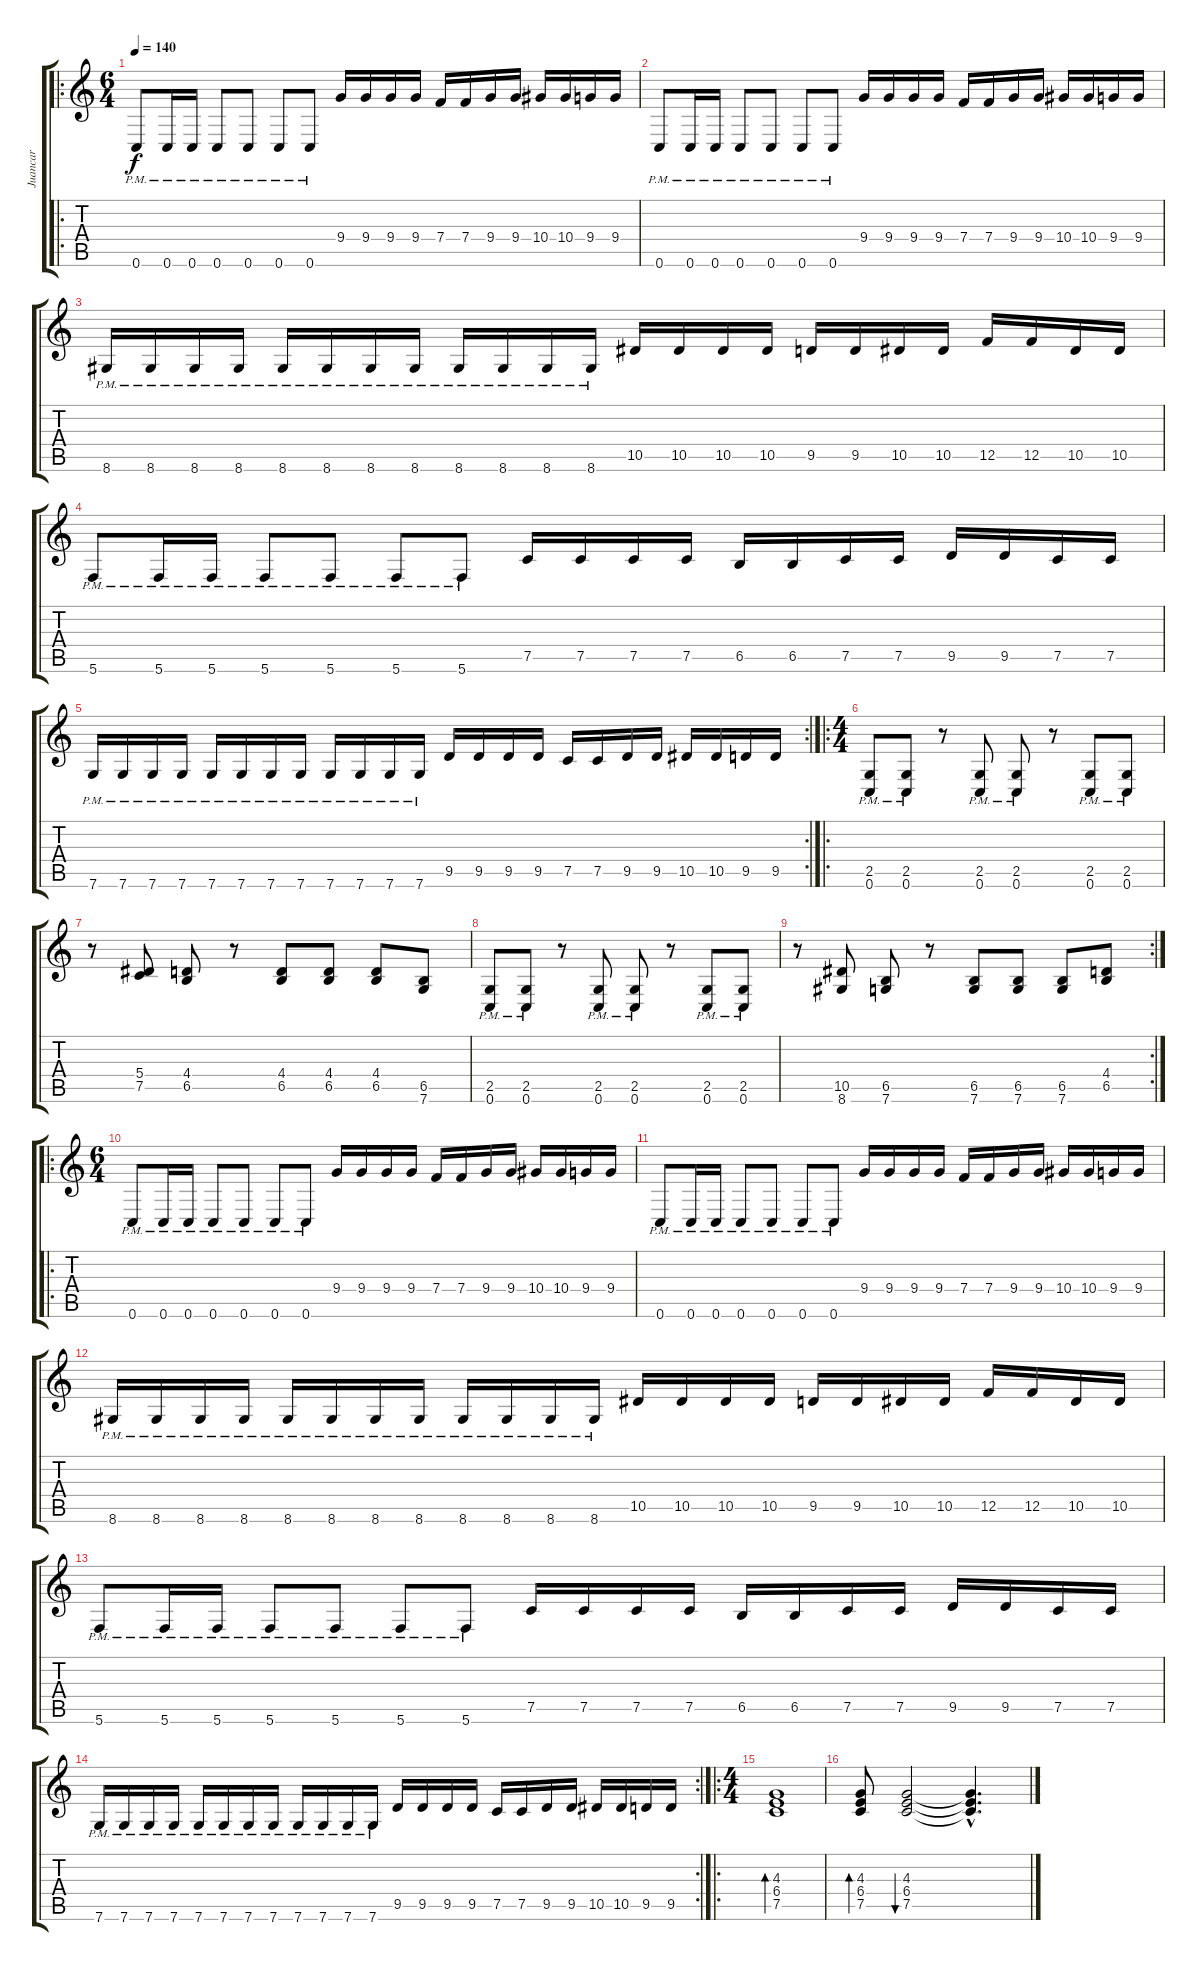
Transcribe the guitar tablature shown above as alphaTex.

\track ("Juancar" "Juancar") {instrument distortionguitar}
\staff {score tabs}
\tuning (C4 G3 Eb3 Bb2 F2 C2) {hide}
\ro
\ts (6 4)
\tempo 140
\clef g2
\ks c
0.6{pm}.8{dy f instrument distortionguitar} 0.6{pm}.16 0.6{pm}.16 0.6{pm}.8 0.6{pm}.8 0.6{pm}.8 0.6{pm}.8 9.4.16 9.4.16 9.4.16 9.4.16 7.4.16 7.4.16 9.4.16 9.4.16 10.4.16 10.4.16 9.4.16 9.4.16 |
0.6{pm}.8 0.6{pm}.16 0.6{pm}.16 0.6{pm}.8 0.6{pm}.8 0.6{pm}.8 0.6{pm}.8 9.4.16 9.4.16 9.4.16 9.4.16 7.4.16 7.4.16 9.4.16 9.4.16 10.4.16 10.4.16 9.4.16 9.4.16 |
8.6{pm}.16 8.6{pm}.16 8.6{pm}.16 8.6{pm}.16 8.6{pm}.16 8.6{pm}.16 8.6{pm}.16 8.6{pm}.16 8.6{pm}.16 8.6{pm}.16 8.6{pm}.16 8.6{pm}.16 10.5.16 10.5.16 10.5.16 10.5.16 9.5.16 9.5.16 10.5.16 10.5.16 12.5.16 12.5.16 10.5.16 10.5.16 |
5.6{pm}.8 5.6{pm}.16 5.6{pm}.16 5.6{pm}.8 5.6{pm}.8 5.6{pm}.8 5.6{pm}.8 7.5.16 7.5.16 7.5.16 7.5.16 6.5.16 6.5.16 7.5.16 7.5.16 9.5.16 9.5.16 7.5.16 7.5.16 |
\rc 2
7.6{pm}.16 7.6{pm}.16 7.6{pm}.16 7.6{pm}.16 7.6{pm}.16 7.6{pm}.16 7.6{pm}.16 7.6{pm}.16 7.6{pm}.16 7.6{pm}.16 7.6{pm}.16 7.6{pm}.16 9.5.16 9.5.16 9.5.16 9.5.16 7.5.16 7.5.16 9.5.16 9.5.16 10.5.16 10.5.16 9.5.16 9.5.16 |
\ro
\ts (4 4)
(2.5{pm} 0.6{pm}).8 (2.5{pm} 0.6{pm}).8 r.8 (2.5{pm} 0.6{pm}).8 (2.5{pm} 0.6{pm}).8 r.8 (2.5{pm} 0.6{pm}).8 (2.5{pm} 0.6{pm}).8 |
r.8 (5.4 7.5).8 (4.4 6.5).8 r.8 (4.4 6.5).8 (4.4 6.5).8 (4.4 6.5).8 (6.5 7.6).8 |
(2.5{pm} 0.6{pm}).8 (2.5{pm} 0.6{pm}).8 r.8 (2.5{pm} 0.6{pm}).8 (2.5{pm} 0.6{pm}).8 r.8 (2.5{pm} 0.6{pm}).8 (2.5{pm} 0.6{pm}).8 |
\rc 2
r.8 (10.5 8.6).8 (6.5 7.6).8 r.8 (6.5 7.6).8 (6.5 7.6).8 (6.5 7.6).8 (4.4 6.5).8 |
\ro
\ts (6 4)
0.6{pm}.8 0.6{pm}.16 0.6{pm}.16 0.6{pm}.8 0.6{pm}.8 0.6{pm}.8 0.6{pm}.8 9.4.16 9.4.16 9.4.16 9.4.16 7.4.16 7.4.16 9.4.16 9.4.16 10.4.16 10.4.16 9.4.16 9.4.16 |
0.6{pm}.8 0.6{pm}.16 0.6{pm}.16 0.6{pm}.8 0.6{pm}.8 0.6{pm}.8 0.6{pm}.8 9.4.16 9.4.16 9.4.16 9.4.16 7.4.16 7.4.16 9.4.16 9.4.16 10.4.16 10.4.16 9.4.16 9.4.16 |
8.6{pm}.16 8.6{pm}.16 8.6{pm}.16 8.6{pm}.16 8.6{pm}.16 8.6{pm}.16 8.6{pm}.16 8.6{pm}.16 8.6{pm}.16 8.6{pm}.16 8.6{pm}.16 8.6{pm}.16 10.5.16 10.5.16 10.5.16 10.5.16 9.5.16 9.5.16 10.5.16 10.5.16 12.5.16 12.5.16 10.5.16 10.5.16 |
5.6{pm}.8 5.6{pm}.16 5.6{pm}.16 5.6{pm}.8 5.6{pm}.8 5.6{pm}.8 5.6{pm}.8 7.5.16 7.5.16 7.5.16 7.5.16 6.5.16 6.5.16 7.5.16 7.5.16 9.5.16 9.5.16 7.5.16 7.5.16 |
\rc 2
7.6{pm}.16 7.6{pm}.16 7.6{pm}.16 7.6{pm}.16 7.6{pm}.16 7.6{pm}.16 7.6{pm}.16 7.6{pm}.16 7.6{pm}.16 7.6{pm}.16 7.6{pm}.16 7.6{pm}.16 9.5.16 9.5.16 9.5.16 9.5.16 7.5.16 7.5.16 9.5.16 9.5.16 10.5.16 10.5.16 9.5.16 9.5.16 |
\ro
\ts (4 4)
(4.3 6.4 7.5).1{bd 60} |
(4.3 6.4 7.5).8{bd 120} (4.3 6.4 7.5).2{bu 120} (4.3{hac t} 6.4{hac t} 7.5{hac t}).4{d}
